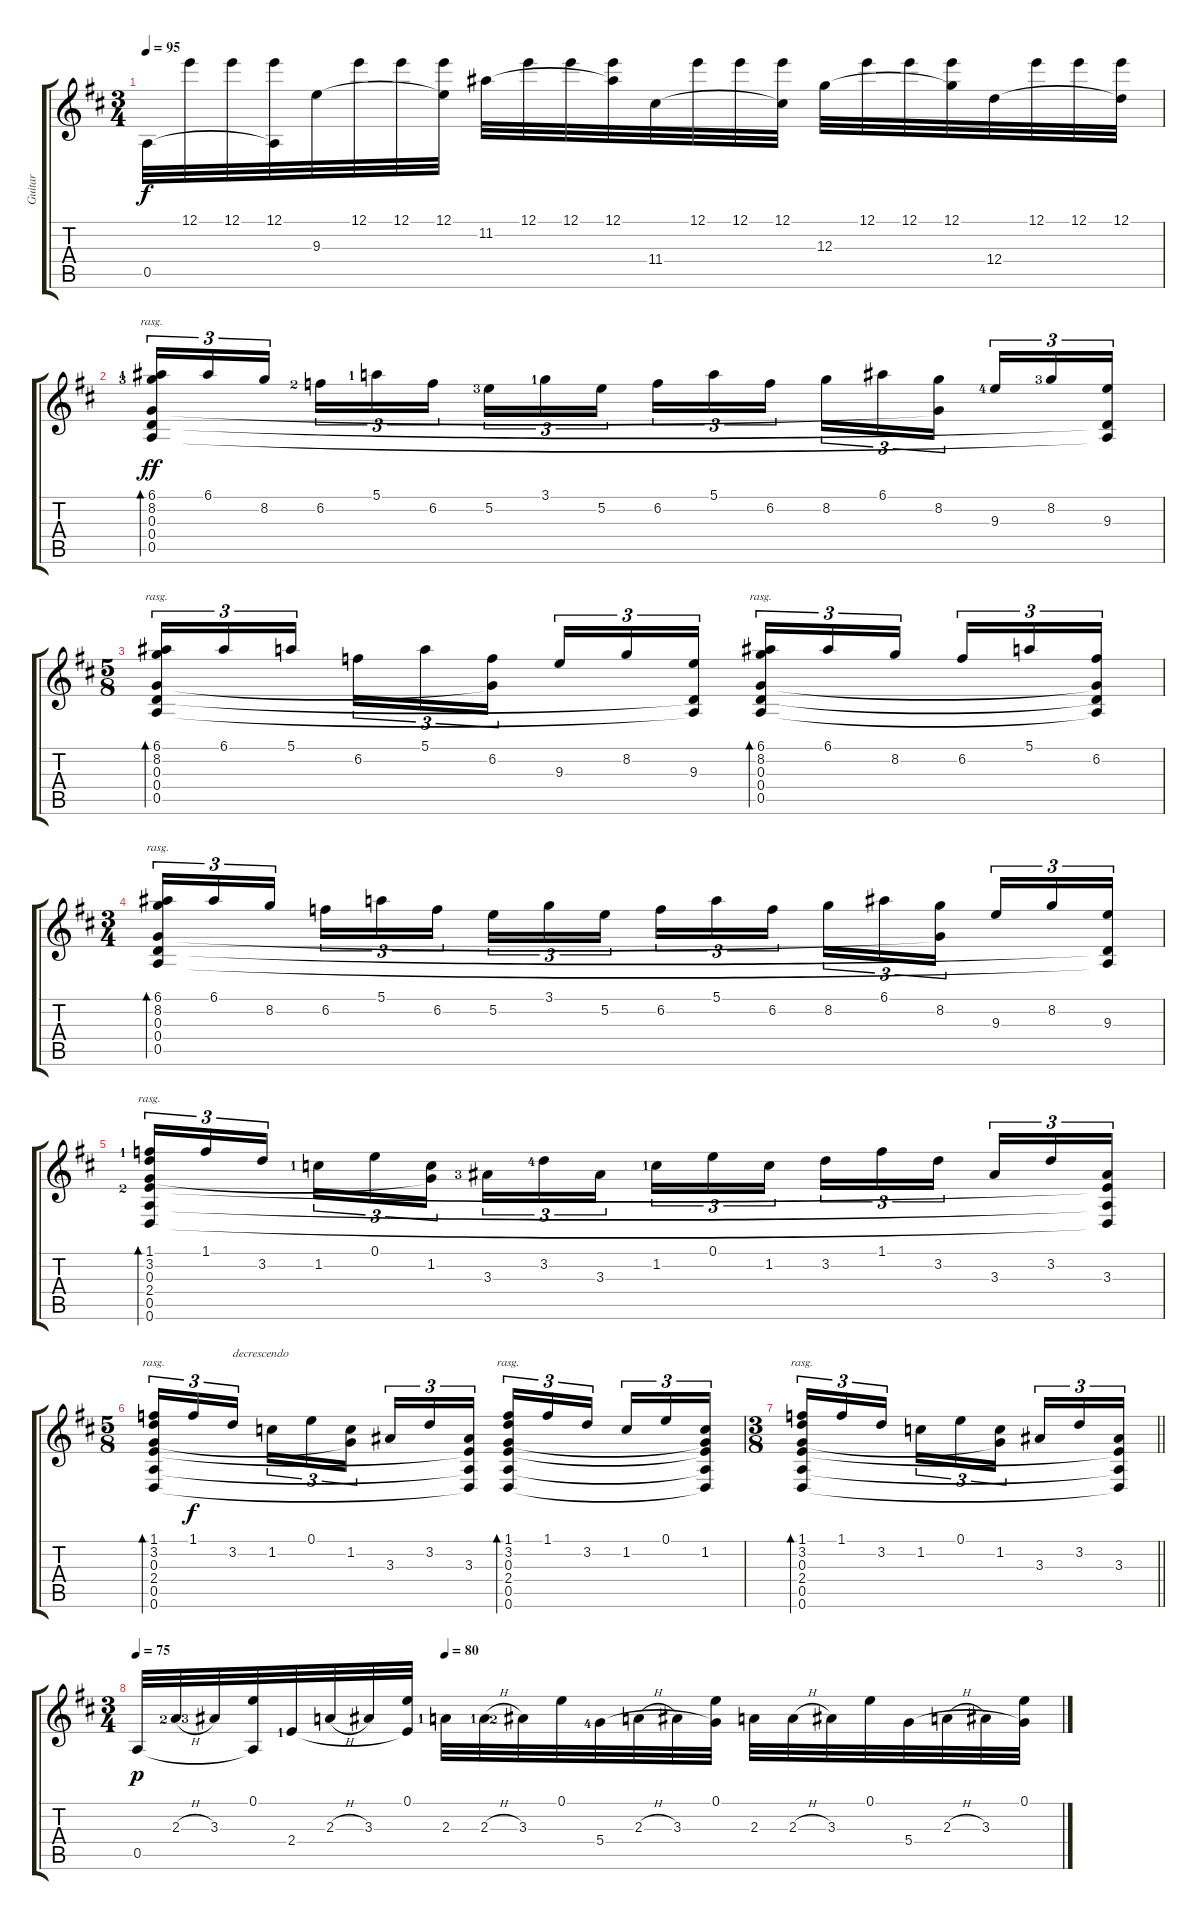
\track ("Guitar" "Guitar") {instrument acousticguitarnylon}
\staff {score tabs}
\tuning (E4 B3 G3 D3 A2 D2) {hide}
\ts (3 4)
\tempo 95
\clef g2
\ks d
0.5.32{dy f} 12.1.32 12.1.32 (12.1 0.5{t}).32 9.3.32 12.1.32 12.1.32 (12.1 9.3{t}).32 11.2.32 12.1.32 12.1.32 (12.1 11.2{t}).32 11.4.32 12.1.32 12.1.32 (12.1 11.4{t}).32 12.3.32 12.1.32 12.1.32 (12.1 12.3{t}).32 12.4.32 12.1.32 12.1.32 (12.1 12.4{t}).32 |
(6.1{lf 2} 8.2{lf 4} 0.3 0.4 0.5).16{tu (3 2) bd 120 rasg ii dy ff} 6.1.16{tu (3 2)} 8.2.16{tu (3 2)} 6.2{lf 3}.16{tu (3 2)} 5.1{lf 2}.16{tu (3 2)} 6.2.16{tu (3 2)} 5.2{lf 4}.16{tu (3 2)} 3.1{lf 2}.16{tu (3 2)} 5.2.16{tu (3 2)} 6.2.16{tu (3 2)} 5.1.16{tu (3 2)} 6.2.16{tu (3 2)} 8.2.16{tu (3 2)} 6.1.16{tu (3 2)} (8.2 0.3{t}).16{tu (3 2)} 9.3{lf 5}.16{tu (3 2)} 8.2{lf 4}.16{tu (3 2)} (9.3 0.4{t} 0.5{t}).16{tu (3 2)} |
\ts (5 8)
(6.1 8.2 0.3 0.4 0.5).16{tu (3 2) bd 120 rasg ii} 6.1.16{tu (3 2)} 5.1.16{tu (3 2)} 6.2.16{tu (3 2)} 5.1.16{tu (3 2)} (6.2 0.3{t}).16{tu (3 2)} 9.3.16{tu (3 2)} 8.2.16{tu (3 2)} (9.3 0.4{t} 0.5{t}).16{tu (3 2)} (6.1 8.2 0.3 0.4 0.5).16{tu (3 2) bd 120 rasg ii} 6.1.16{tu (3 2)} 8.2.16{tu (3 2)} 6.2.16{tu (3 2)} 5.1.16{tu (3 2)} (6.2 0.3{t} 0.4{t} 0.5{t}).16{tu (3 2)} |
\ts (3 4)
(6.1 8.2 0.3 0.4 0.5).16{tu (3 2) bd 120 rasg ii} 6.1.16{tu (3 2)} 8.2.16{tu (3 2)} 6.2.16{tu (3 2)} 5.1.16{tu (3 2)} 6.2.16{tu (3 2)} 5.2.16{tu (3 2)} 3.1.16{tu (3 2)} 5.2.16{tu (3 2)} 6.2.16{tu (3 2)} 5.1.16{tu (3 2)} 6.2.16{tu (3 2)} 8.2.16{tu (3 2)} 6.1.16{tu (3 2)} (8.2 0.3{t}).16{tu (3 2)} 9.3.16{tu (3 2)} 8.2.16{tu (3 2)} (9.3 0.4{t} 0.5{t}).16{tu (3 2)} |
(1.1{lf 2} 3.2 0.3 2.4{lf 3} 0.5 0.6).16{tu (3 2) bd 120 rasg ii} 1.1.16{tu (3 2)} 3.2.16{tu (3 2)} 1.2{lf 2}.16{tu (3 2)} 0.1.16{tu (3 2)} (1.2 0.3{t}).16{tu (3 2)} 3.3{lf 4}.16{tu (3 2)} 3.2{lf 5}.16{tu (3 2)} 3.3.16{tu (3 2)} 1.2{lf 2}.16{tu (3 2)} 0.1.16{tu (3 2)} 1.2.16{tu (3 2)} 3.2.16{tu (3 2)} 1.1.16{tu (3 2)} 3.2.16{tu (3 2)} 3.3.16{tu (3 2)} 3.2.16{tu (3 2)} (3.3 2.4{t} 0.5{t} 0.6{t}).16{tu (3 2)} |
\ts (5 8)
(1.1 3.2 0.3 2.4 0.5 0.6).16{tu (3 2) bd 120 rasg ii} 1.1.16{tu (3 2) dy f} 3.2.16{tu (3 2) txt "decrescendo"} 1.2.16{tu (3 2)} 0.1.16{tu (3 2)} (1.2 0.3{t}).16{tu (3 2)} 3.3.16{tu (3 2)} 3.2.16{tu (3 2)} (3.3 2.4{t} 0.5{t} 0.6{t}).16{tu (3 2)} (1.1 3.2 0.3 2.4 0.5 0.6).16{tu (3 2) bd 120 rasg ii} 1.1.16{tu (3 2)} 3.2.16{tu (3 2)} 1.2.16{tu (3 2)} 0.1.16{tu (3 2)} (1.2 0.3{t} 2.4{t} 0.5{t} 0.6{t}).16{tu (3 2)} |
\ts (3 8)
\barLineRight lightlight
(1.1 3.2 0.3 2.4 0.5 0.6).16{tu (3 2) bd 120 rasg ii} 1.1.16{tu (3 2)} 3.2.16{tu (3 2)} 1.2.16{tu (3 2)} 0.1.16{tu (3 2)} (1.2 0.3{t}).16{tu (3 2)} 3.3.16{tu (3 2)} 3.2.16{tu (3 2)} (3.3 2.4{t} 0.5{t} 0.6{t}).16{tu (3 2)} |
\ts (3 4)
\tempo 75
\tempo (80 0.3333333333333333)
0.5.32{dy p} 2.3{h lf 3}.32 3.3{lf 4}.32 (0.1 0.5{t}).32 2.4{lf 2}.32 2.3{h}.32 3.3.32 (0.1 2.4{t}).32 2.3{lf 2}.32 2.3{h lf 2}.32 3.3{lf 3}.32 0.1.32 5.4{lf 5}.32 2.3{h}.32 3.3.32 (0.1 5.4{t}).32 2.3.32 2.3{h}.32 3.3.32 0.1.32 5.4.32 2.3{h}.32 3.3.32 (0.1 5.4{t}).32
